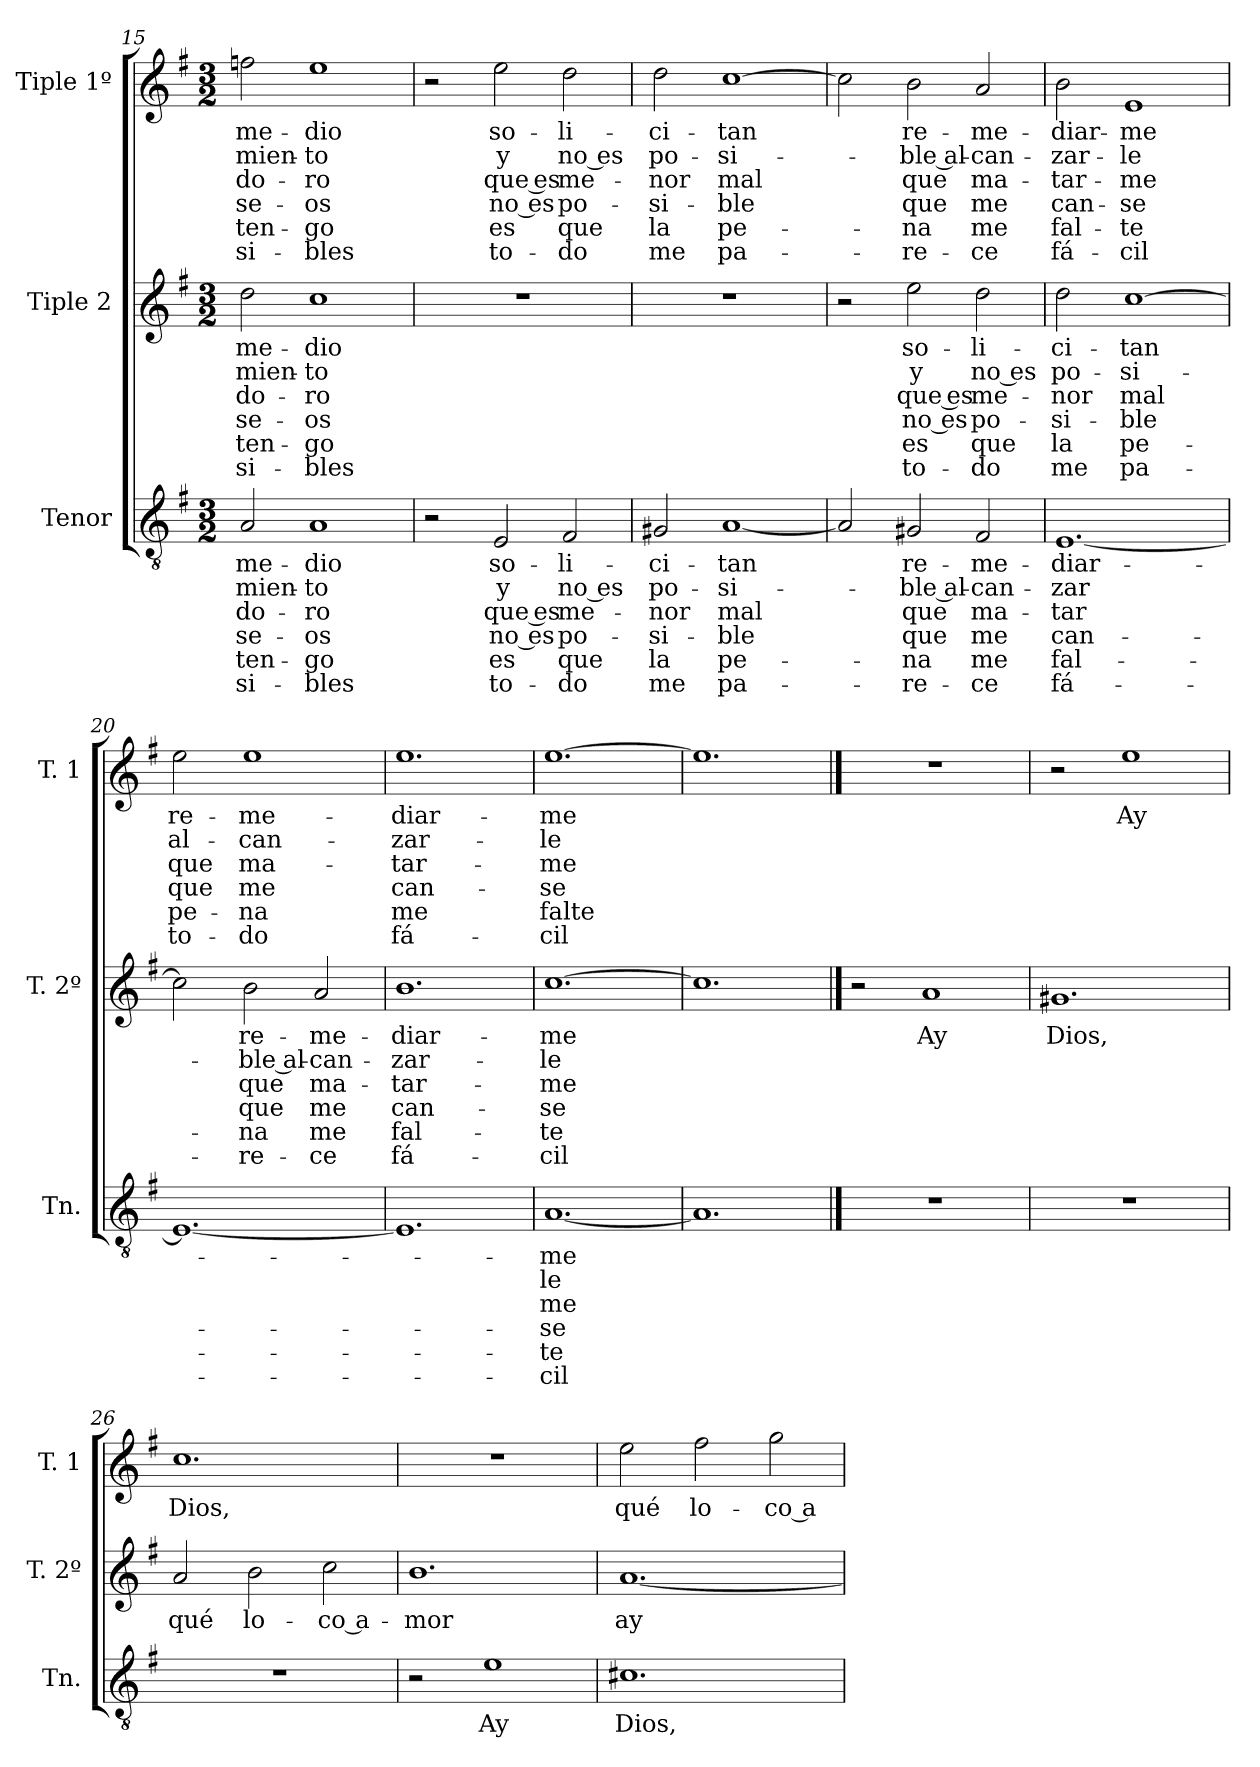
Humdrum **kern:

**kern	**text	**text	**text	**text	**text	**text	**kern	**text	**text	**text	**text	**text	**text	**kern	**text	**text	**text	**text	**text	**text
*part3	*part3	*part3	*part3	*part3	*part3	*part3	*part2	*part2	*part2	*part2	*part2	*part2	*part2	*part1	*part1	*part1	*part1	*part1	*part1	*part1
*staff3	*staff3	*staff3	*staff3	*staff3	*staff3	*staff3	*staff2	*staff2	*staff2	*staff2	*staff2	*staff2	*staff2	*staff1	*staff1	*staff1	*staff1	*staff1	*staff1	*staff1
*I"Tenor	*	*	*	*	*	*	*I"Tiple 2	*	*	*	*	*	*	*I"Tiple 1º	*	*	*	*	*	*
*I'Tn.	*	*	*	*	*	*	*I'T. 2º	*	*	*	*	*	*	*I'T. 1	*	*	*	*	*	*
*clefGv2	*	*	*	*	*	*	*clefG2	*	*	*	*	*	*	*clefG2	*	*	*	*	*	*
*k[f#]	*	*	*	*	*	*	*k[f#]	*	*	*	*	*	*	*k[f#]	*	*	*	*	*	*
*M3/2	*	*	*	*	*	*	*M3/2	*	*	*	*	*	*	*M3/2	*	*	*	*	*	*
=15	=15	=15	=15	=15	=15	=15	=15	=15	=15	=15	=15	=15	=15	=15	=15	=15	=15	=15	=15	=15
2A	-me-	-mien-	-do-	-se-	ten-	-si-	2dd	-me-	-mien-	-do-	-se-	ten-	-si-	2ffn	-me-	-mien-	-do-	-se-	ten-	-si-
1A	-dio	-to	-ro	-os	-go	-bles	1cc	-dio	-to	-ro	-os	-go	-bles	1ee	-dio	-to	-ro	-os	-go	-bles
=16	=16	=16	=16	=16	=16	=16	=16	=16	=16	=16	=16	=16	=16	=16	=16	=16	=16	=16	=16	=16
2r	.	.	.	.	.	.	1.r	.	.	.	.	.	.	2r	.	.	.	.	.	.
2E	so-	y	que es	no es	es	to-	.	.	.	.	.	.	.	2ee	so-	y	que es	no es	es	to-
2F#	-li-	no es	me-	po-	que	-do	.	.	.	.	.	.	.	2dd	-li-	no es	me-	po-	que	-do
=17	=17	=17	=17	=17	=17	=17	=17	=17	=17	=17	=17	=17	=17	=17	=17	=17	=17	=17	=17	=17
2G#X	-ci-	po-	-nor	-si-	la	me	1.r	.	.	.	.	.	.	2dd	-ci-	po-	-nor	-si-	la	me
[1A	-tan	-si-	mal	-ble	pe-	pa-	.	.	.	.	.	.	.	[1cc	-tan	-si-	mal	-ble	pe-	pa-
=18	=18	=18	=18	=18	=18	=18	=18	=18	=18	=18	=18	=18	=18	=18	=18	=18	=18	=18	=18	=18
2A]	.	.	.	.	.	.	2r	.	.	.	.	.	.	2cc]	.	.	.	.	.	.
2G#X	re-	ble al-	que	que	-na	-re-	2ee	so-	y	que es	no es	es	to-	2b	re-	ble al-	que	que	-na	-re-
2F#	-me-	-can-	ma-	me	me	-ce	2dd	-li-	no es	me-	po-	que	-do	2a	-me-	-can-	ma-	me	me	-ce
=19	=19	=19	=19	=19	=19	=19	=19	=19	=19	=19	=19	=19	=19	=19	=19	=19	=19	=19	=19	=19
[1.E	-diar-	-zar	-tar	can-	fal-	fá-	2dd	-ci-	po-	-nor	-si-	la	me	2b	-diar-	-zar-	-tar-	can-	fal-	fá-
.	.	.	.	.	.	.	[1cc	-tan	-si-	mal	-ble	pe-	pa-	1e	-me	-le	-me	-se	-te	-cil
=20	=20	=20	=20	=20	=20	=20	=20	=20	=20	=20	=20	=20	=20	=20	=20	=20	=20	=20	=20	=20
1.E_	.	.	.	.	.	.	2cc]	.	.	.	.	.	.	2ee	re-	al-	que	que	pe-	to-
.	.	.	.	.	.	.	2b	re-	ble al-	que	que	-na	-re-	1ee	-me-	-can-	ma-	me	-na	-do
.	.	.	.	.	.	.	2a	-me-	-can-	ma-	me	me	-ce	.	.	.	.	.	.	.
=21	=21	=21	=21	=21	=21	=21	=21	=21	=21	=21	=21	=21	=21	=21	=21	=21	=21	=21	=21	=21
1.E]	.	.	.	.	.	.	1.b	-diar-	-zar-	-tar-	can-	fal-	fá-	1.ee	-diar-	-zar-	-tar-	can-	me	fá-
=22	=22	=22	=22	=22	=22	=22	=22	=22	=22	=22	=22	=22	=22	=22	=22	=22	=22	=22	=22	=22
[1.A	-me	-le	-me	-se	-te	-cil	[1.cc	-me	-le	-me	-se	-te	-cil	[1.ee	-me	-le	-me	-se	falte	-cil
=23	=23	=23	=23	=23	=23	=23	=23	=23	=23	=23	=23	=23	=23	=23	=23	=23	=23	=23	=23	=23
1.A]	.	.	.	.	.	.	1.cc]	.	.	.	.	.	.	1.ee]	.	.	.	.	.	.
==24	==24	==24	==24	==24	==24	==24	==24	==24	==24	==24	==24	==24	==24	==24	==24	==24	==24	==24	==24	==24
1.r	.	.	.	.	.	.	2r	.	.	.	.	.	.	1.r	.	.	.	.	.	.
.	.	.	.	.	.	.	1a	Ay	.	.	.	.	.	.	.	.	.	.	.	.
=25	=25	=25	=25	=25	=25	=25	=25	=25	=25	=25	=25	=25	=25	=25	=25	=25	=25	=25	=25	=25
1.r	.	.	.	.	.	.	1.g#X	Dios,	.	.	.	.	.	2r	.	.	.	.	.	.
.	.	.	.	.	.	.	.	.	.	.	.	.	.	1ee	Ay	.	.	.	.	.
=26	=26	=26	=26	=26	=26	=26	=26	=26	=26	=26	=26	=26	=26	=26	=26	=26	=26	=26	=26	=26
1.r	.	.	.	.	.	.	2a	qué	.	.	.	.	.	1.cc	Dios,	.	.	.	.	.
.	.	.	.	.	.	.	2b	lo-	.	.	.	.	.	.	.	.	.	.	.	.
.	.	.	.	.	.	.	2cc	co a-	.	.	.	.	.	.	.	.	.	.	.	.
=27	=27	=27	=27	=27	=27	=27	=27	=27	=27	=27	=27	=27	=27	=27	=27	=27	=27	=27	=27	=27
2r	.	.	.	.	.	.	1.b	-mor	.	.	.	.	.	1.r	.	.	.	.	.	.
1e	Ay	.	.	.	.	.	.	.	.	.	.	.	.	.	.	.	.	.	.	.
=28	=28	=28	=28	=28	=28	=28	=28	=28	=28	=28	=28	=28	=28	=28	=28	=28	=28	=28	=28	=28
1.c#X	Dios,	.	.	.	.	.	[1.a	ay	.	.	.	.	.	2ee	qué	.	.	.	.	.
.	.	.	.	.	.	.	.	.	.	.	.	.	.	2ff#	lo-	.	.	.	.	.
.	.	.	.	.	.	.	.	.	.	.	.	.	.	2gg	co a-	.	.	.	.	.
=	=	=	=	=	=	=	=	=	=	=	=	=	=	=	=	=	=	=	=	=
*-	*-	*-	*-	*-	*-	*-	*-	*-	*-	*-	*-	*-	*-	*-	*-	*-	*-	*-	*-	*-
